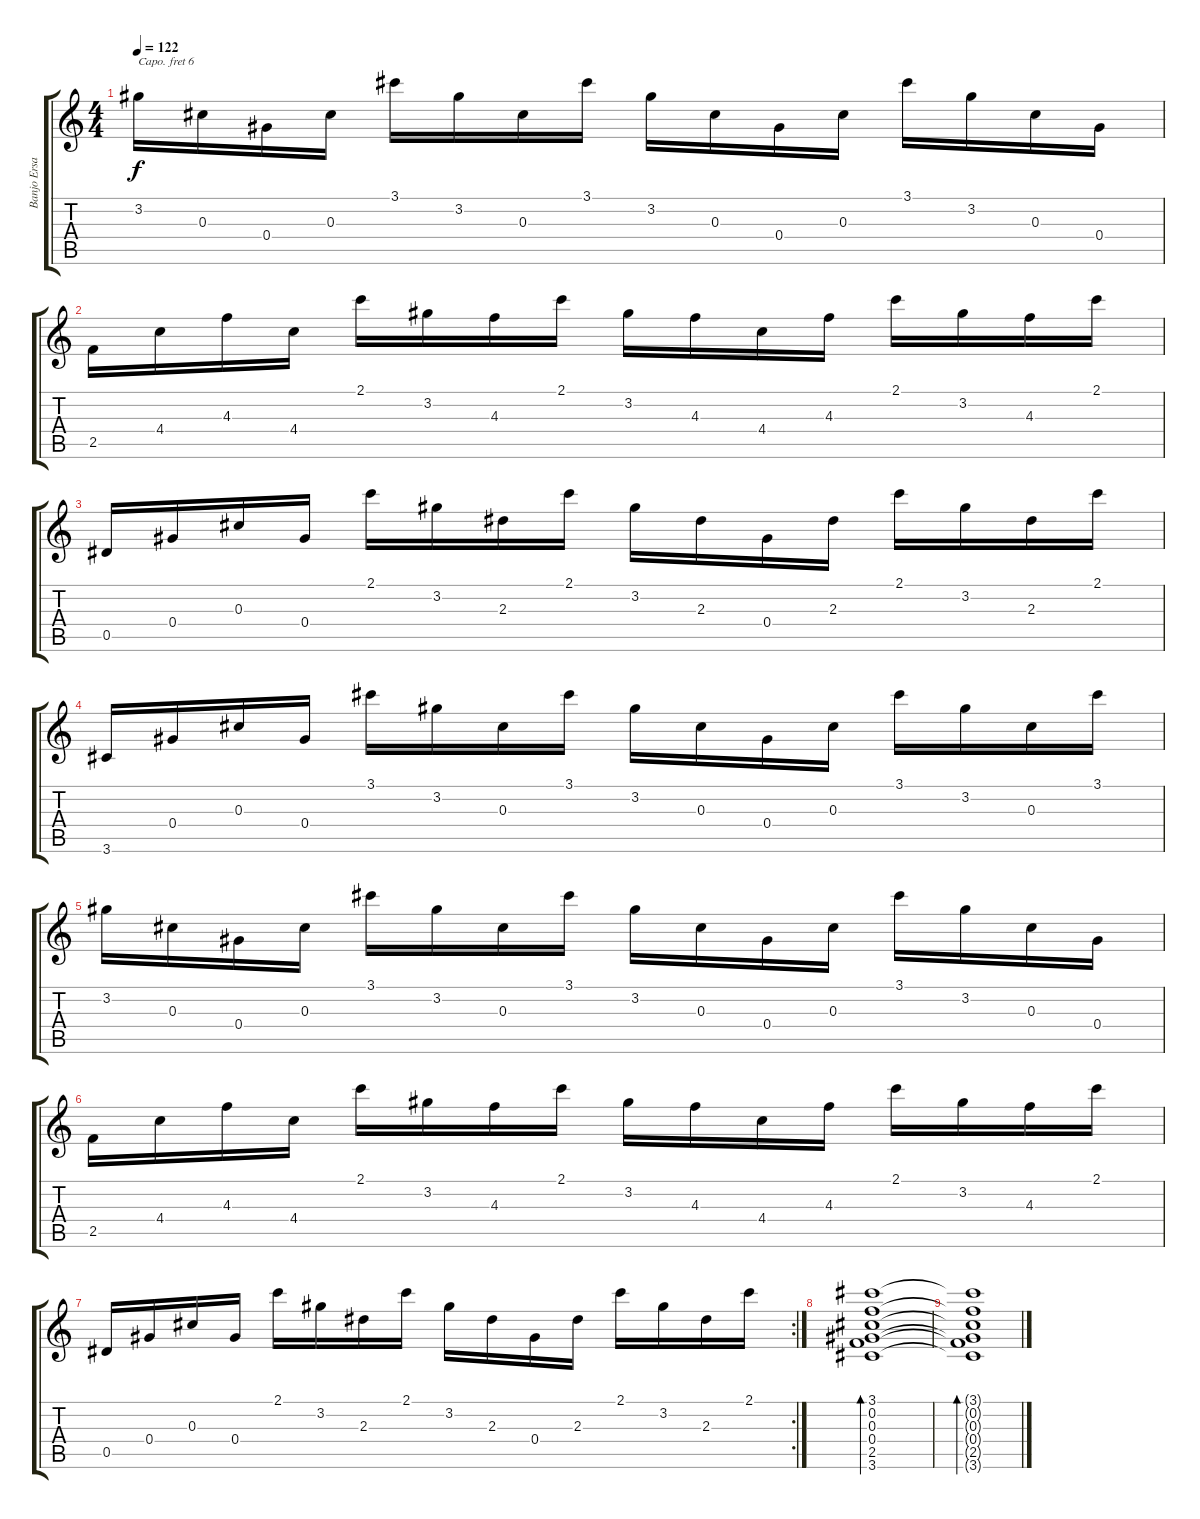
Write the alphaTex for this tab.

\track ("Banjo Ersatz" "Banjo Ersa") {instrument acousticguitarsteel}
\staff {score tabs}
\capo 6
\tuning (E4 B3 G3 D3 A2 E2) {hide}
\ts (4 4)
\tempo 122
\clef g2
\ks c
3.2.16{dy f} 0.3.16 0.4.16 0.3.16 3.1.16 3.2.16 0.3.16 3.1.16 3.2.16 0.3.16 0.4.16 0.3.16 3.1.16 3.2.16 0.3.16 0.4.16 |
2.5.16 4.4.16 4.3.16 4.4.16 2.1.16 3.2.16 4.3.16 2.1.16 3.2.16 4.3.16 4.4.16 4.3.16 2.1.16 3.2.16 4.3.16 2.1.16 |
0.5.16 0.4.16 0.3.16 0.4.16 2.1.16 3.2.16 2.3.16 2.1.16 3.2.16 2.3.16 0.4.16 2.3.16 2.1.16 3.2.16 2.3.16 2.1.16 |
3.6.16 0.4.16 0.3.16 0.4.16 3.1.16 3.2.16 0.3.16 3.1.16 3.2.16 0.3.16 0.4.16 0.3.16 3.1.16 3.2.16 0.3.16 3.1.16 |
3.2.16 0.3.16 0.4.16 0.3.16 3.1.16 3.2.16 0.3.16 3.1.16 3.2.16 0.3.16 0.4.16 0.3.16 3.1.16 3.2.16 0.3.16 0.4.16 |
2.5.16 4.4.16 4.3.16 4.4.16 2.1.16 3.2.16 4.3.16 2.1.16 3.2.16 4.3.16 4.4.16 4.3.16 2.1.16 3.2.16 4.3.16 2.1.16 |
\rc 2
0.5.16 0.4.16 0.3.16 0.4.16 2.1.16 3.2.16 2.3.16 2.1.16 3.2.16 2.3.16 0.4.16 2.3.16 2.1.16 3.2.16 2.3.16 2.1.16 |
(3.1 0.2 0.3 0.4 2.5 3.6).1{bd 120} |
(3.1{t} 0.2{t} 0.3{t} 0.4{t} 2.5{t} 3.6{t}).1{bd 120}
